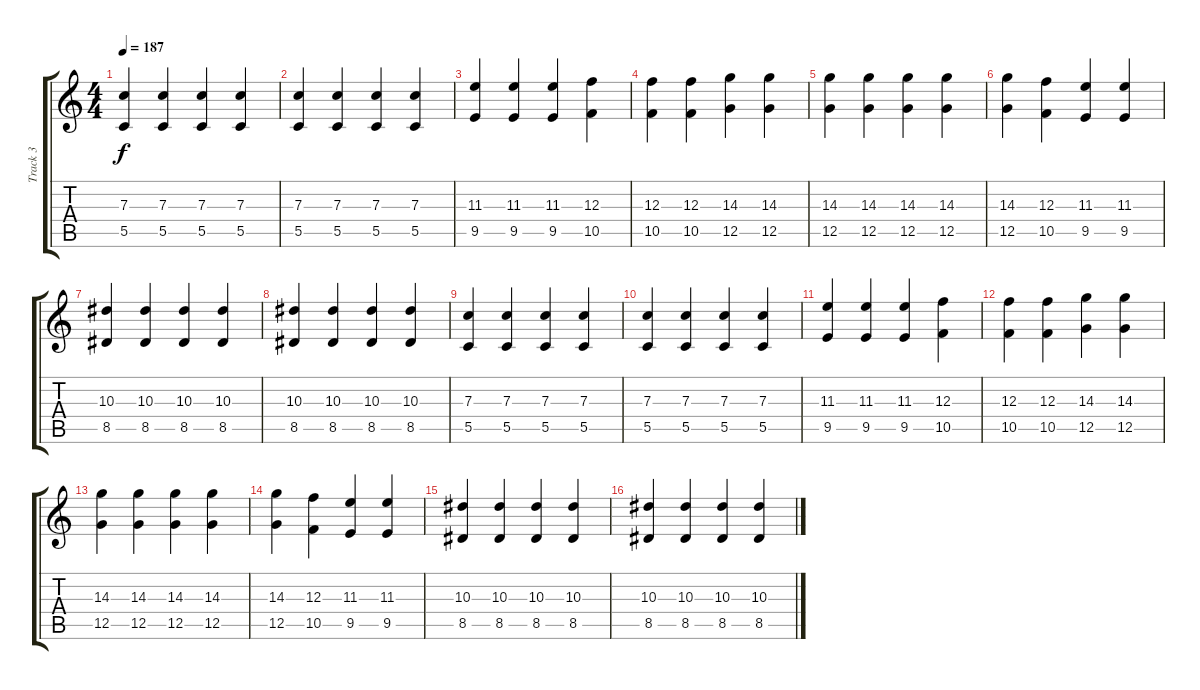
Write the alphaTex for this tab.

\track ("Track 3" "Track 3") {instrument distortionguitar}
\staff {score tabs}
\tuning (D4 A3 F3 C3 G2 C2) {hide}
\ts (4 4)
\tempo 187
\clef g2
\ks c
(7.3 5.5).4{dy f} (7.3 5.5).4 (7.3 5.5).4 (7.3 5.5).4 |
(7.3 5.5).4 (7.3 5.5).4 (7.3 5.5).4 (7.3 5.5).4 |
(11.3 9.5).4 (11.3 9.5).4 (11.3 9.5).4 (12.3 10.5).4 |
(12.3 10.5).4 (12.3 10.5).4 (14.3 12.5).4 (14.3 12.5).4 |
(14.3 12.5).4 (14.3 12.5).4 (14.3 12.5).4 (14.3 12.5).4 |
(14.3 12.5).4 (12.3 10.5).4 (11.3 9.5).4 (11.3 9.5).4 |
(10.3 8.5).4 (10.3 8.5).4 (10.3 8.5).4 (10.3 8.5).4 |
(10.3 8.5).4 (10.3 8.5).4 (10.3 8.5).4 (10.3 8.5).4 |
(7.3 5.5).4 (7.3 5.5).4 (7.3 5.5).4 (7.3 5.5).4 |
(7.3 5.5).4 (7.3 5.5).4 (7.3 5.5).4 (7.3 5.5).4 |
(11.3 9.5).4 (11.3 9.5).4 (11.3 9.5).4 (12.3 10.5).4 |
(12.3 10.5).4 (12.3 10.5).4 (14.3 12.5).4 (14.3 12.5).4 |
(14.3 12.5).4 (14.3 12.5).4 (14.3 12.5).4 (14.3 12.5).4 |
(14.3 12.5).4 (12.3 10.5).4 (11.3 9.5).4 (11.3 9.5).4 |
(10.3 8.5).4 (10.3 8.5).4 (10.3 8.5).4 (10.3 8.5).4 |
(10.3 8.5).4 (10.3 8.5).4 (10.3 8.5).4 (10.3 8.5).4
